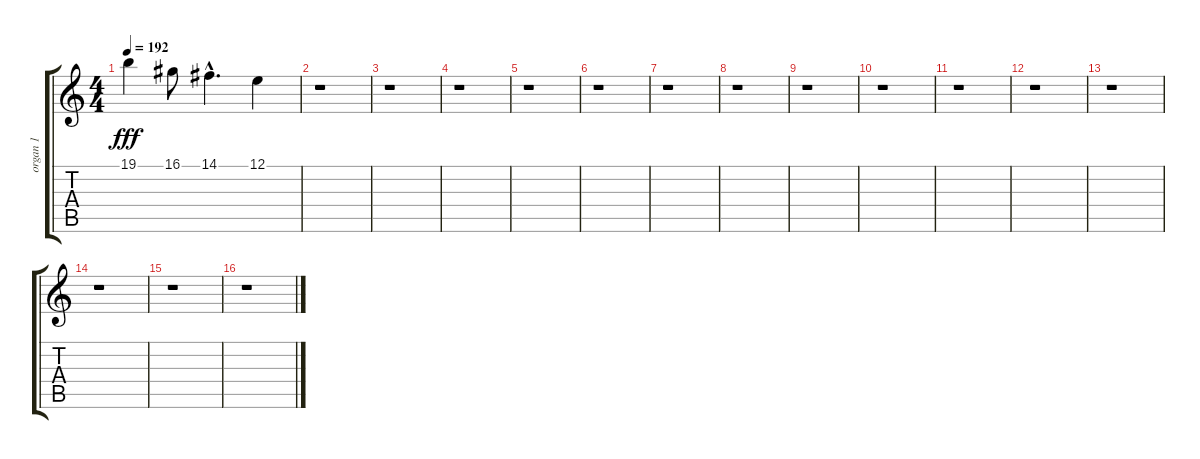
\track ("organ 1" "organ 1") {instrument lead2sawtooth}
\staff {score tabs}
\tuning (E4 B3 G3 D3 A2 E2) {hide}
\ts (4 4)
\tempo 192
\clef g2
\ks c
19.1.4{dy fff} 16.1.8 14.1{hac}.4{d} 12.1.4 |
r.1 |
r.1 |
r.1 |
r.1 |
r.1 |
r.1 |
r.1 |
r.1 |
r.1 |
r.1 |
r.1 |
r.1 |
r.1 |
r.1 |
r.1
